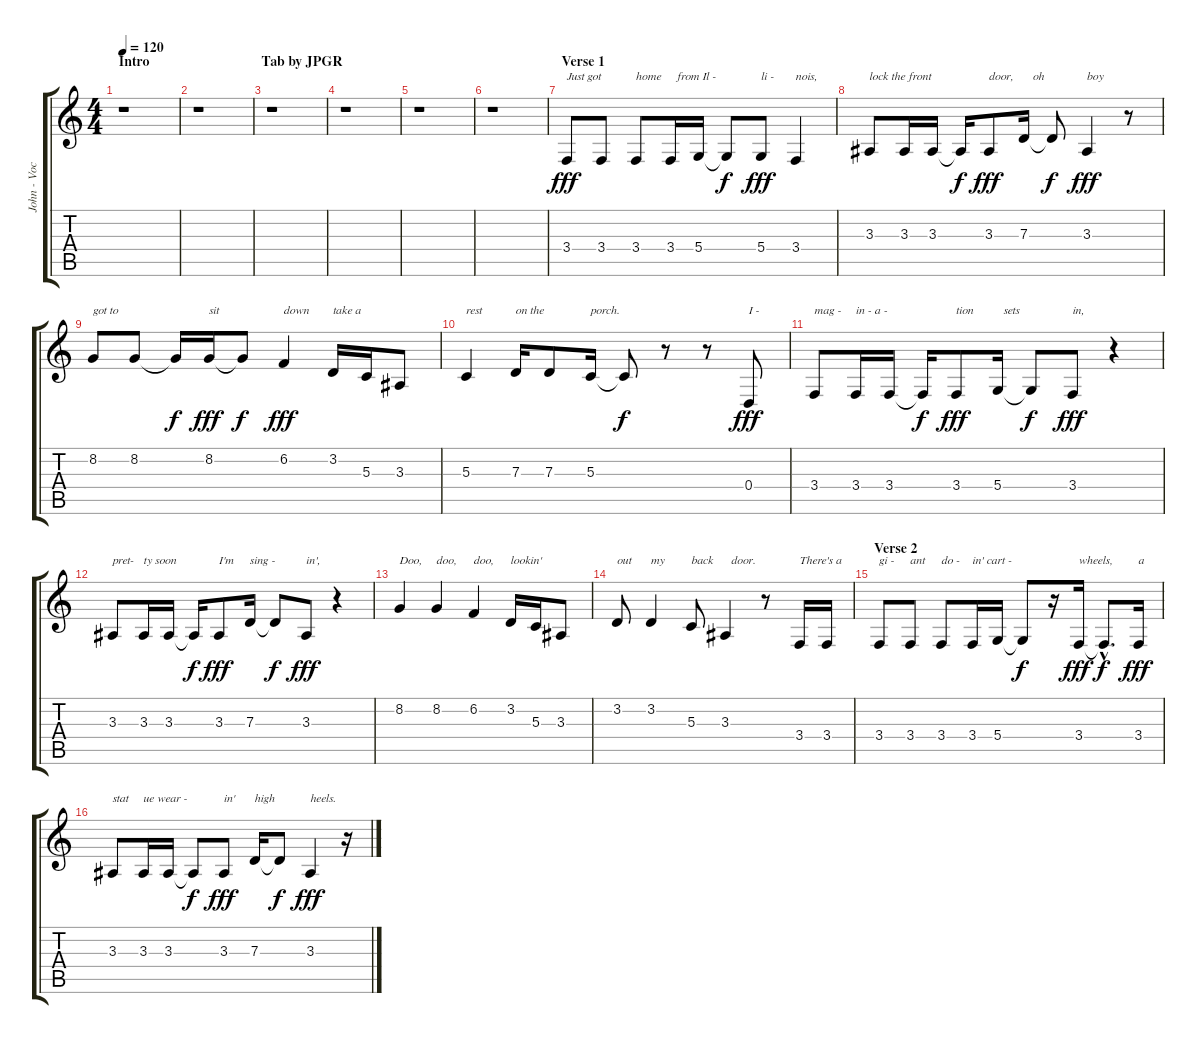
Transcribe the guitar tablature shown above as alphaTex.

\track ("John - Vocals" "John - Voc") {instrument altosax}
\staff {score tabs}
\tuning (E4 B3 G3 D3 A2 E2) {hide}
\ts (4 4)
\section ("" "Intro                                Tab by JPGR")
\tempo 120
\clef g2
\ks c
r.1{dy fff instrument altosax} |
r.1 |
r.1 |
r.1 |
r.1 |
r.1 |
\section ("" "Verse 1")
3.4.8{txt "Just got"} 3.4.8 3.4.8{txt "home"} 3.4.16{txt "  from Il -"} 5.4.16 5.4{t}.8{dy f} 5.4.8{txt "li -" dy fff} 3.4.4{txt "nois,"} |
3.3.8{txt "lock the front"} 3.3.16 3.3.16 3.3{t}.16{dy f} 3.3.8{txt "door," dy fff} 7.3.16{txt "   oh"} 7.3{t}.8{dy f} 3.3.4{txt "boy" dy fff} r.8 |
8.2.8{txt "got to"} 8.2.8 8.2{t}.16{dy f} 8.2.16{txt "sit" dy fff} 8.2{t}.8{dy f} 6.2.4{txt "down" dy fff} 3.2.16{txt "take a"} 5.3.16 3.3.8 |
5.3.4{txt "rest"} 7.3.16{txt "on the"} 7.3.8 5.3.16{txt "porch."} 5.3{t}.8{dy f} r.8 r.8 0.4.8{txt "I -" dy fff} |
3.4.8{txt "mag -"} 3.4.16{txt "in - a -"} 3.4.16 3.4{t}.16{dy f} 3.4.8{txt "tion" dy fff} 5.4.16{txt "  sets"} 5.4{t}.8{dy f} 3.4.8{txt "in," dy fff} r.4 |
3.3.8{txt "pret-"} 3.3.16{txt "ty soon"} 3.3.16 3.3{t}.16{dy f} 3.3.8{txt "I'm" dy fff} 7.3.16{txt "sing -"} 7.3{t}.8{dy f} 3.3.8{txt "in'," dy fff} r.4 |
8.2.4{txt "Doo,"} 8.2.4{txt "doo,"} 6.2.4{txt "doo,"} 3.2.16{txt "lookin'"} 5.3.16 3.3.8 |
3.2.8{txt "out"} 3.2.4{txt "my"} 5.3.8{txt "back"} 3.3.4{txt "  door."} r.8 3.4.16{txt "There's a"} 3.4.16 |
\section ("" "Verse 2")
3.4.8{txt "gi -"} 3.4.8{txt "ant"} 3.4.8{txt "do -"} 3.4.16{txt "in' cart -"} 5.4.16 5.4{t}.8{dy f} r.16 3.4.16{txt "wheels," dy fff} 3.4{hac t}.8{d dy f} 3.4.16{txt "a" dy fff} |
3.3.8{txt "stat"} 3.3.16{txt "ue wear -"} 3.3.16 3.3{t}.8{dy f} 3.3.8{txt "in'" dy fff} 7.3.16{txt "high"} 7.3{t}.8{dy f} 3.3.4{txt "heels." dy fff} r.16
